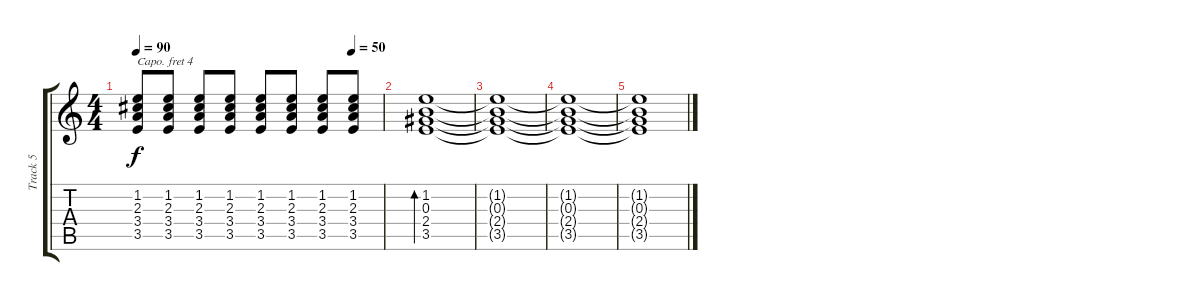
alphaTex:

\track ("Track 5" "Track 5") {instrument acousticguitarsteel}
\staff {score tabs}
\capo 4
\tuning (E4 B3 G3 D3 A2 E2) {hide}
\ts (4 4)
\tempo 90
\tempo (50 0.875)
\clef g2
\ks c
(1.2 2.3 3.4 3.5).8{dy f} (1.2 2.3 3.4 3.5).8 (1.2 2.3 3.4 3.5).8 (1.2 2.3 3.4 3.5).8 (1.2 2.3 3.4 3.5).8 (1.2 2.3 3.4 3.5).8 (1.2 2.3 3.4 3.5).8 (1.2 2.3 3.4 3.5).8 |
(1.2 0.3 2.4 3.5).1{bd 240} |
(1.2{t} 0.3{t} 2.4{t} 3.5{t}).1 |
(1.2{t} 0.3{t} 2.4{t} 3.5{t}).1 |
(1.2{t} 0.3{t} 2.4{t} 3.5{t}).1
